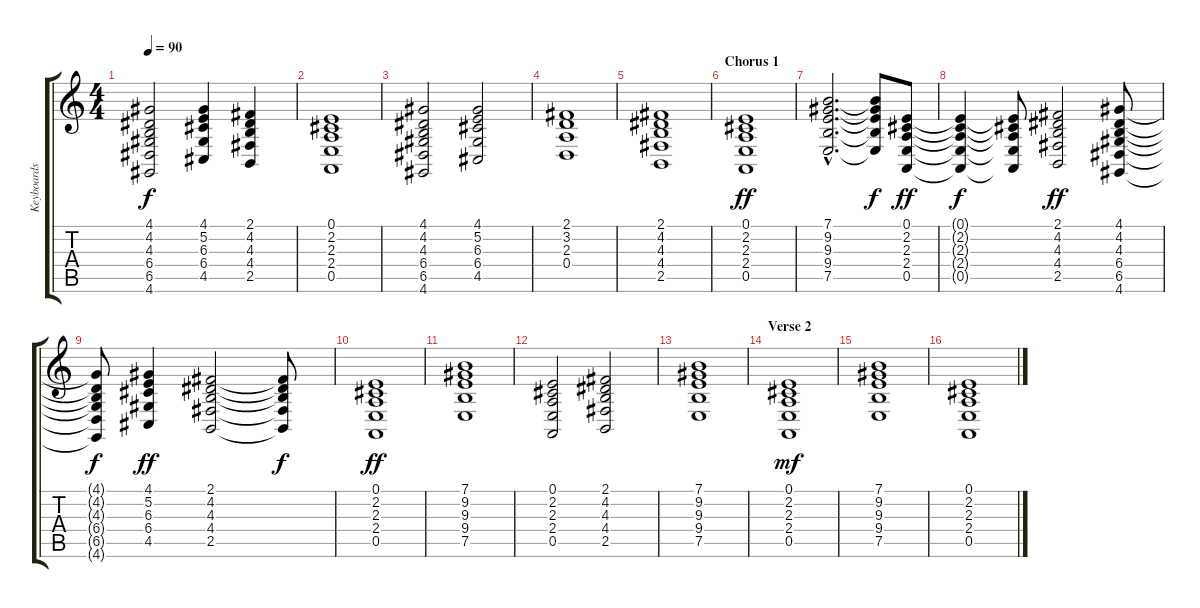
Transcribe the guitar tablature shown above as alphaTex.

\track ("Keyboards (Arranged for Guitar)" "Keyboards ") {instrument electricpiano1}
\staff {score tabs}
\tuning (E4 B3 G3 D3 A2 E2) {hide}
\ts (4 4)
\tempo 90
\clef g2
\ks c
(4.1 4.2 4.3 6.4 6.5 4.6).2{dy f} (4.1 5.2 6.3 6.4 4.5).4 (2.1 4.2 4.3 4.4 2.5).4 |
(0.1 2.2 2.3 2.4 0.5).1 |
(4.1 4.2 4.3 6.4 6.5 4.6).2 (4.1 5.2 6.3 6.4 4.5).2 |
(2.1 3.2 2.3 0.4).1 |
(2.1 4.2 4.3 4.4 2.5).1 |
\section ("" "Chorus 1")
(0.1 2.2 2.3 2.4 0.5).1{dy ff volume 12} |
(7.1{hac} 9.2{hac} 9.3{hac} 9.4{hac} 7.5{hac}).2{d} (7.1{t} 9.2{t} 9.3{t} 9.4{t} 7.5{t}).8{dy f} (0.1 2.2 2.3 2.4 0.5).8{dy ff} |
(0.1{t} 2.2{t} 2.3{t} 2.4{t} 0.5{t}).4{dy f} (0.1{t} 2.2{t} 2.3{t} 2.4{t} 0.5{t}).8 (2.1 4.2 4.3 4.4 2.5).2{dy ff} (4.1 4.2 4.3 6.4 6.5 4.6).8 |
(4.1{t} 4.2{t} 4.3{t} 6.4{t} 6.5{t} 4.6{t}).8{dy f} (4.1 5.2 6.3 6.4 4.5).4{dy ff} (2.1 4.2 4.3 4.4 2.5).2 (2.1{t} 4.2{t} 4.3{t} 4.4{t} 2.5{t}).8{dy f} |
(0.1 2.2 2.3 2.4 0.5).1{dy ff} |
(7.1 9.2 9.3 9.4 7.5).1 |
(0.1 2.2 2.3 2.4 0.5).2 (2.1 4.2 4.3 4.4 2.5).2 |
(7.1 9.2 9.3 9.4 7.5).1{volume 10} |
\section ("" "Verse 2")
(0.1 2.2 2.3 2.4 0.5).1{dy mf} |
(7.1 9.2 9.3 9.4 7.5).1 |
(0.1 2.2 2.3 2.4 0.5).1
